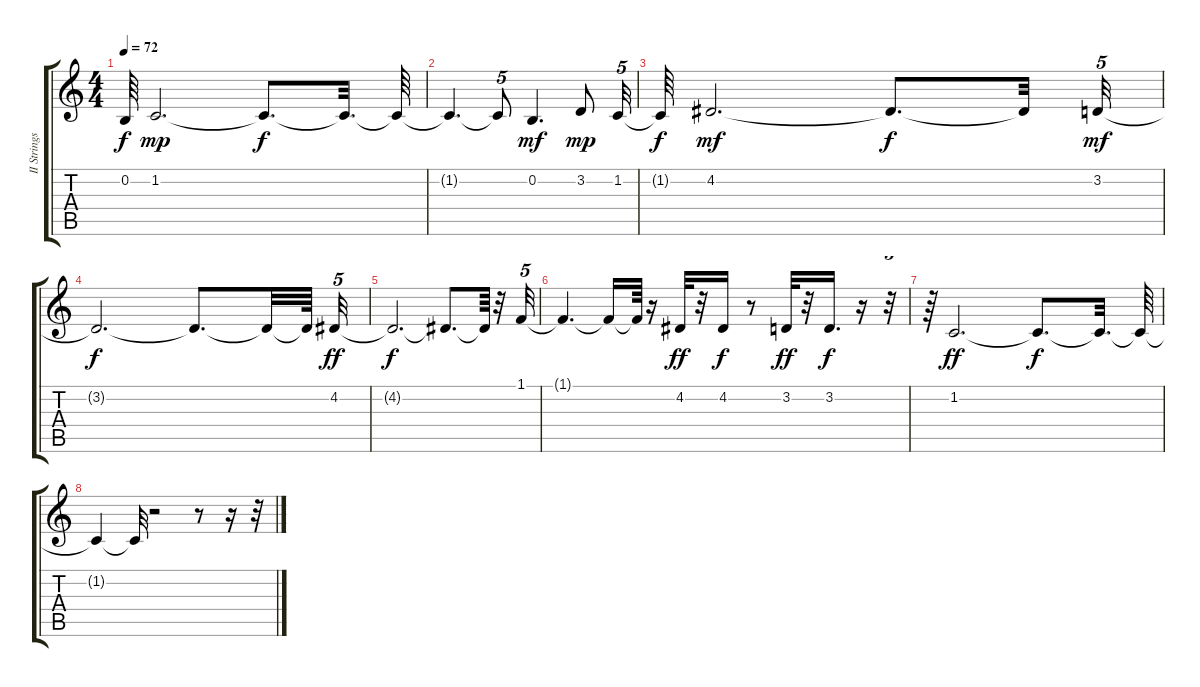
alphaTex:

\track ("II Strings" "II Strings") {instrument stringensemble2}
\staff {score tabs}
\tuning (E4 B3 G3 D3 A2 E2) {hide}
\ts (4 4)
\tempo 72
\clef g2
\ks c
0.2{t}.64{dy f} 1.2.2{d dy mp} 1.2{t}.8{d dy f} 1.2{t}.32{d} 1.2{t}.64 |
1.2{t}.4{d} 1.2{t}.8{tu (5 4)} 0.2.4{d dy mf} 3.2.8{dy mp} 1.2.32{tu (5 4)} |
1.2{t}.64{dy f} 4.2.2{d dy mf} 4.2{t}.8{d dy f} 4.2{t}.32 3.2.32{tu (5 4) dy mf} |
3.2{t}.2{d dy f} 3.2{t}.8{d} 3.2{t}.32 3.2{t}.64{beam splitsecondary} 4.2.32{tu (5 4) dy ff} |
4.2{t}.2{d dy f} 4.2{t}.8{d} 4.2{t}.64 r.32 1.1.32{tu (5 4)} |
1.1{t}.4{d} 1.1{t}.16 1.1{t}.64 r.16 4.2.32{dy ff} r.32 4.2.16{dy f} r.8 3.2.32{dy ff} r.32 3.2.16{d dy f} r.16 r.32{tu (5 4)} |
r.64 1.2.2{d dy ff} 1.2{t}.8{d dy f} 1.2{t}.32{d} 1.2{t}.64 |
1.2{t}.4 1.2{t}.32 r.2 r.8 r.16 r.32
